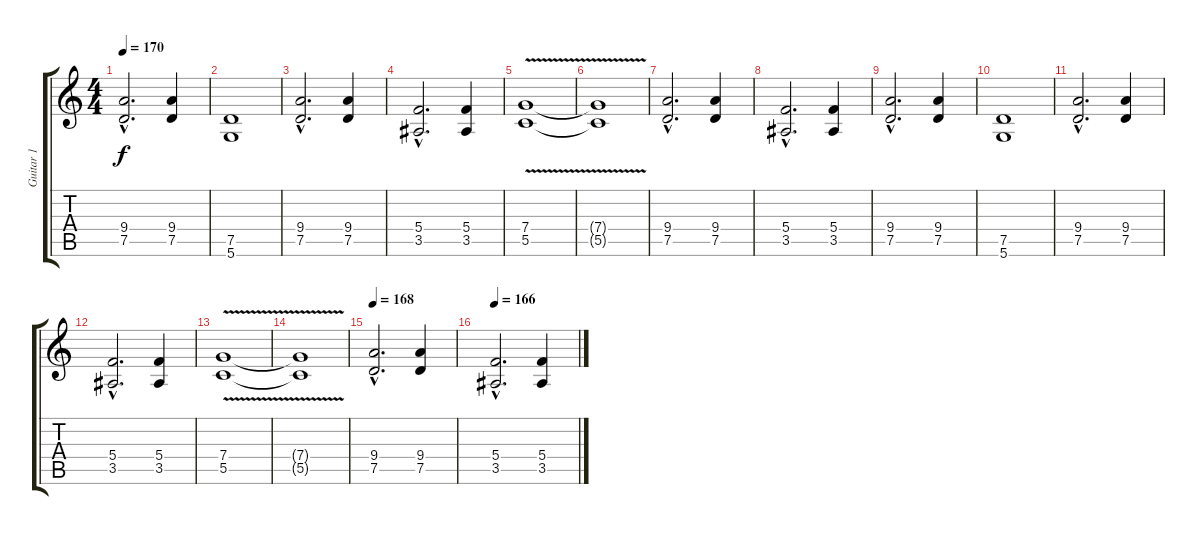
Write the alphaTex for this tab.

\track ("Guitar 1" "Guitar 1") {instrument distortionguitar}
\staff {score tabs}
\tuning (D4 A3 F3 C3 G2 D2) {hide}
\ts (4 4)
\tempo 170
\clef g2
\ks c
(9.4{hac} 7.5{hac}).2{d dy f} (9.4 7.5).4 |
(7.5 5.6).1 |
(9.4{hac} 7.5{hac}).2{d} (9.4 7.5).4 |
(5.4{hac} 3.5{hac}).2{d} (5.4 3.5).4 |
(7.4{v} 5.5).1 |
(7.4{t} 5.5{t}).1 |
(9.4{hac} 7.5{hac}).2{d} (9.4 7.5).4 |
(5.4{hac} 3.5{hac}).2{d} (5.4 3.5).4 |
(9.4{hac} 7.5{hac}).2{d} (9.4 7.5).4 |
(7.5 5.6).1 |
(9.4{hac} 7.5{hac}).2{d} (9.4 7.5).4 |
(5.4{hac} 3.5{hac}).2{d} (5.4 3.5).4 |
(7.4{v} 5.5).1 |
(7.4{t} 5.5{t}).1 |
\tempo 168
(9.4{hac} 7.5{hac}).2{d} (9.4 7.5).4 |
\tempo 166
(5.4{hac} 3.5{hac}).2{d} (5.4 3.5).4
